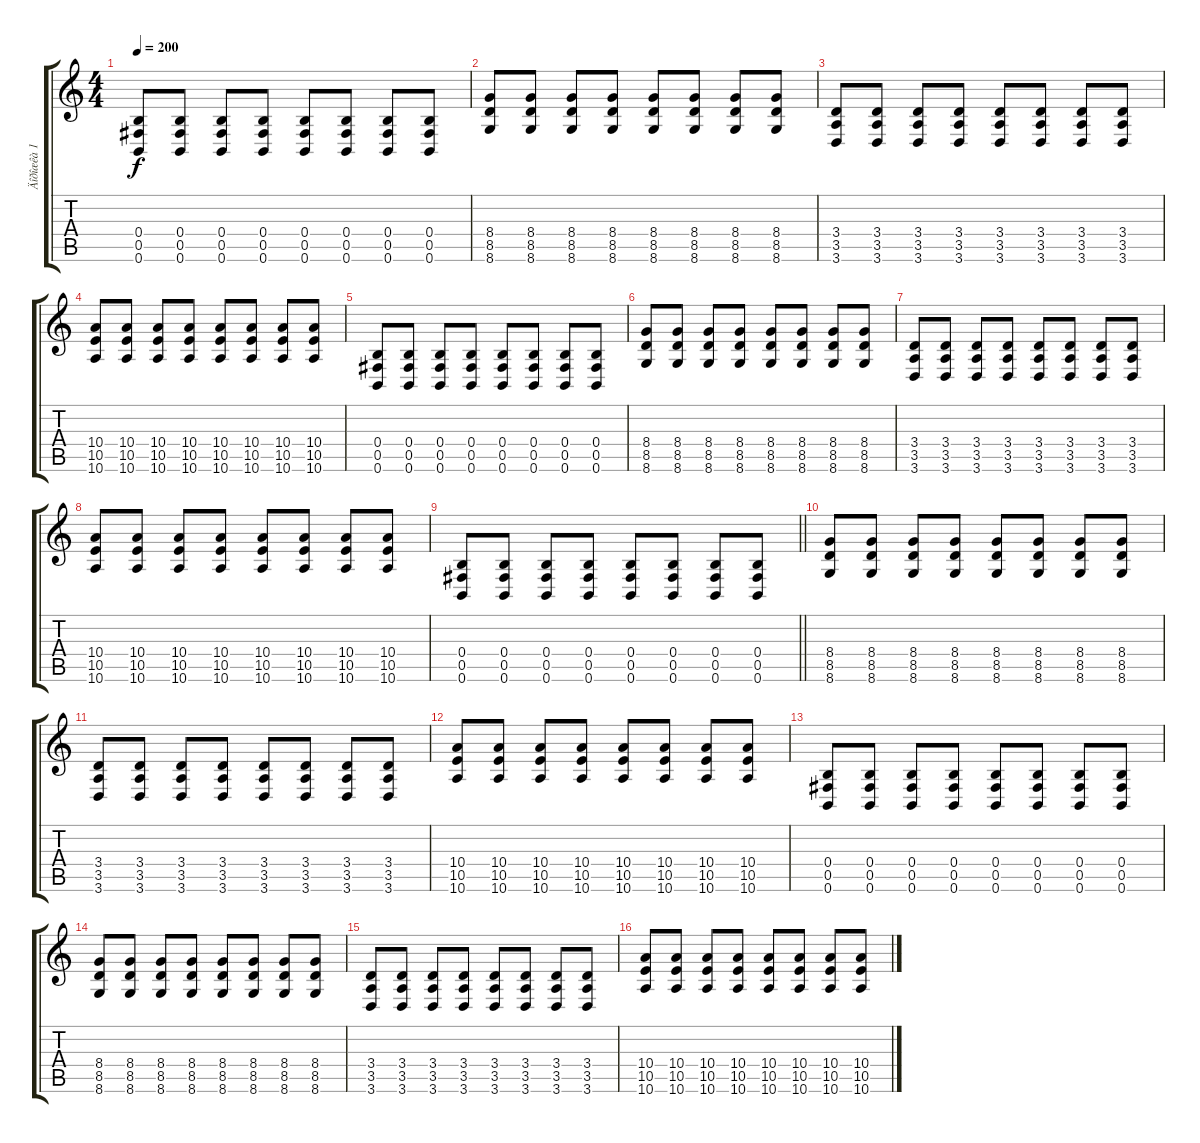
\track ("Äîðîæêà 1" "Äîðîæêà 1") {instrument distortionguitar}
\staff {score tabs}
\tuning (Db4 Ab3 E3 B2 Gb2 B1) {hide}
\ts (4 4)
\tempo 200
\clef g2
\ks c
(0.4 0.5 0.6).8{dy f} (0.4 0.5 0.6).8 (0.4 0.5 0.6).8 (0.4 0.5 0.6).8 (0.4 0.5 0.6).8 (0.4 0.5 0.6).8 (0.4 0.5 0.6).8 (0.4 0.5 0.6).8 |
(8.4 8.5 8.6).8 (8.4 8.5 8.6).8 (8.4 8.5 8.6).8 (8.4 8.5 8.6).8 (8.4 8.5 8.6).8 (8.4 8.5 8.6).8 (8.4 8.5 8.6).8 (8.4 8.5 8.6).8 |
(3.4 3.5 3.6).8 (3.4 3.5 3.6).8 (3.4 3.5 3.6).8 (3.4 3.5 3.6).8 (3.4 3.5 3.6).8 (3.4 3.5 3.6).8 (3.4 3.5 3.6).8 (3.4 3.5 3.6).8 |
(10.4 10.5 10.6).8 (10.4 10.5 10.6).8 (10.4 10.5 10.6).8 (10.4 10.5 10.6).8 (10.4 10.5 10.6).8 (10.4 10.5 10.6).8 (10.4 10.5 10.6).8 (10.4 10.5 10.6).8 |
(0.4 0.5 0.6).8 (0.4 0.5 0.6).8 (0.4 0.5 0.6).8 (0.4 0.5 0.6).8 (0.4 0.5 0.6).8 (0.4 0.5 0.6).8 (0.4 0.5 0.6).8 (0.4 0.5 0.6).8 |
(8.4 8.5 8.6).8 (8.4 8.5 8.6).8 (8.4 8.5 8.6).8 (8.4 8.5 8.6).8 (8.4 8.5 8.6).8 (8.4 8.5 8.6).8 (8.4 8.5 8.6).8 (8.4 8.5 8.6).8 |
(3.4 3.5 3.6).8 (3.4 3.5 3.6).8 (3.4 3.5 3.6).8 (3.4 3.5 3.6).8 (3.4 3.5 3.6).8 (3.4 3.5 3.6).8 (3.4 3.5 3.6).8 (3.4 3.5 3.6).8 |
(10.4 10.5 10.6).8 (10.4 10.5 10.6).8 (10.4 10.5 10.6).8 (10.4 10.5 10.6).8 (10.4 10.5 10.6).8 (10.4 10.5 10.6).8 (10.4 10.5 10.6).8 (10.4 10.5 10.6).8 |
\barLineRight lightlight
(0.4 0.5 0.6).8 (0.4 0.5 0.6).8 (0.4 0.5 0.6).8 (0.4 0.5 0.6).8 (0.4 0.5 0.6).8 (0.4 0.5 0.6).8 (0.4 0.5 0.6).8 (0.4 0.5 0.6).8 |
(8.4 8.5 8.6).8 (8.4 8.5 8.6).8 (8.4 8.5 8.6).8 (8.4 8.5 8.6).8 (8.4 8.5 8.6).8 (8.4 8.5 8.6).8 (8.4 8.5 8.6).8 (8.4 8.5 8.6).8 |
(3.4 3.5 3.6).8 (3.4 3.5 3.6).8 (3.4 3.5 3.6).8 (3.4 3.5 3.6).8 (3.4 3.5 3.6).8 (3.4 3.5 3.6).8 (3.4 3.5 3.6).8 (3.4 3.5 3.6).8 |
(10.4 10.5 10.6).8 (10.4 10.5 10.6).8 (10.4 10.5 10.6).8 (10.4 10.5 10.6).8 (10.4 10.5 10.6).8 (10.4 10.5 10.6).8 (10.4 10.5 10.6).8 (10.4 10.5 10.6).8 |
(0.4 0.5 0.6).8 (0.4 0.5 0.6).8 (0.4 0.5 0.6).8 (0.4 0.5 0.6).8 (0.4 0.5 0.6).8 (0.4 0.5 0.6).8 (0.4 0.5 0.6).8 (0.4 0.5 0.6).8 |
(8.4 8.5 8.6).8 (8.4 8.5 8.6).8 (8.4 8.5 8.6).8 (8.4 8.5 8.6).8 (8.4 8.5 8.6).8 (8.4 8.5 8.6).8 (8.4 8.5 8.6).8 (8.4 8.5 8.6).8 |
(3.4 3.5 3.6).8 (3.4 3.5 3.6).8 (3.4 3.5 3.6).8 (3.4 3.5 3.6).8 (3.4 3.5 3.6).8 (3.4 3.5 3.6).8 (3.4 3.5 3.6).8 (3.4 3.5 3.6).8 |
(10.4 10.5 10.6).8 (10.4 10.5 10.6).8 (10.4 10.5 10.6).8 (10.4 10.5 10.6).8 (10.4 10.5 10.6).8 (10.4 10.5 10.6).8 (10.4 10.5 10.6).8 (10.4 10.5 10.6).8
